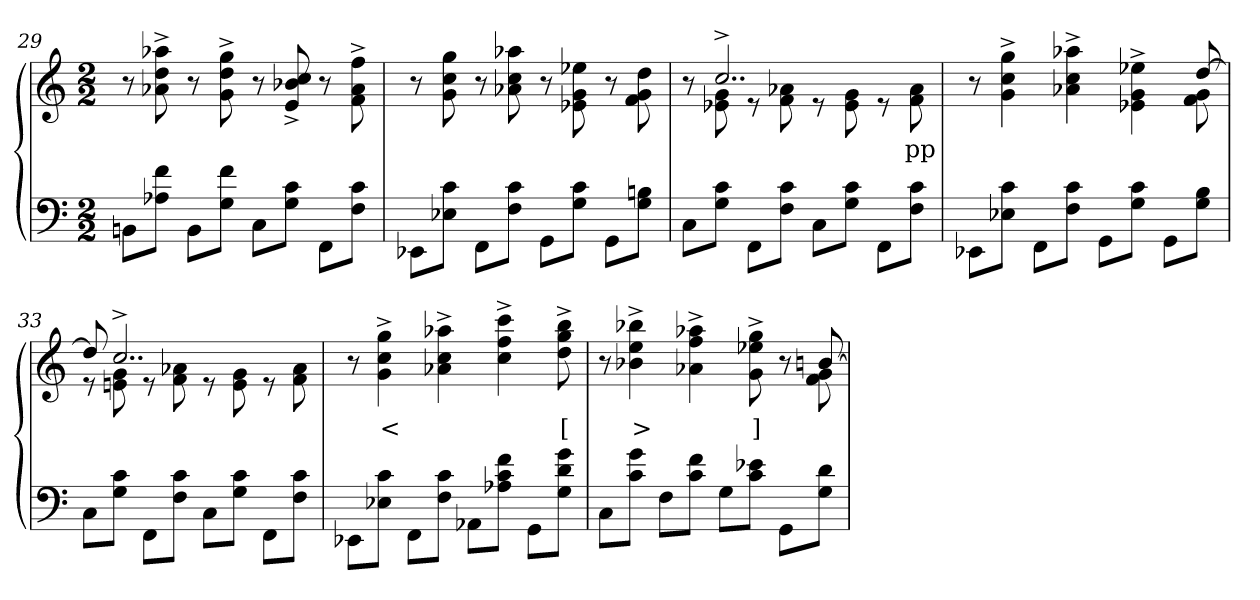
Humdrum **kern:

**kern	**kern	**text
*part2	*part1	*part1
*staff2	*staff1	*staff1
*clefF4	*clefG2	*
*k[]	*k[]	*
*M2/2	*M2/2	*
=29	=29	=29
8BBnL	8r	.
8A-X 8fJ	8a-X^> 8dd^> 8aa-X^>	.
8BBL	8r	.
8G 8fJ	8g^> 8dd^> 8gg^>	.
8CL	8r	.
8G 8cJ	8e^> 8b-X^> 8cc^>	.
8FFL	8r	.
8F 8cJ	8f^> 8a-^> 8ff^>	.
=30	=30	=30
8EE-XL	8r	.
8E- 8cJ	8g 8cc 8gg	.
8FFL	8r	.
8F 8cJ	8a-X 8cc 8aa-X	.
8GGL	8r	.
8G 8cJ	8e-X\ 8g\ 8ee-X\	.
8GGL	8r	.
8G 8BnJ	8f\ 8g\ 8dd\	.
=31	=31	=31
*	*^	*
8CL	8r	8ryy	.
8G 8cJ	2..cc^>	8e-X 8g	.
8FFL	.	8r	.
8F 8cJ	.	8f 8a-X	.
8CL	.	8r	.
8G 8cJ	.	8e- 8g	.
8FFL	.	8r	.
8F 8cJ	.	8f 8a-	pp
=32	=32	=32	=32
8EE-XL	2..ryy	8r	.
8E- 8cJ	.	4g^> 4cc^> 4gg^>	.
8FFL	.	.	.
8F 8cJ	.	4a-X^> 4cc^> 4aa-X^>	.
8GGL	.	.	.
8G 8cJ	.	4e-X\^> 4g\^> 4ee-X\^>	.
8GGL	.	.	.
8G 8BJ	[8dd	8f\ 8g\	.
=33	=33	=33	=33
8CL	8dd]	8r	.
8G 8cJ	2..cc^>	8en 8g	.
8FFL	.	8r	.
8F 8cJ	.	8f 8a-X	.
8CL	.	8r	.
8G 8cJ	.	8e 8g	.
8FFL	.	8r	.
8F 8cJ	.	8f 8a-	.
*	*v	*v	*
=34	=34	=34
8EE-XL	8r	f
8E- 8cJ	4g^> 4cc^> 4gg^>	<
8FFL	.	.
8F 8cJ	4a-X^> 4cc^> 4aa-X^>	.
8AA-XL	.	.
8A- 8c 8fJ	4cc^> 4ff^> 4ccc^>	.
8GGL	.	.
8G 8d 8gJ	8dd^> 8gg^> 8bb^>	[
=35	=35	=35
*	*^	*
8CL	2..ryy	8r	.
8c 8gJ	.	4b-X^> 4ee^> 4bb-X^>	>
8FL	.	.	.
8c 8fJ	.	4a-X^> 4ff^> 4aa-X^>	.
8GL	.	.	.
8c 8e-XJ	.	8g^> 8ee-X^> 8gg^>	]
8GGL	.	8r	.
8G 8dJ	[8bnL	8f 8g	.
*	*v	*v	*
=	=	=
*-	*-	*-
